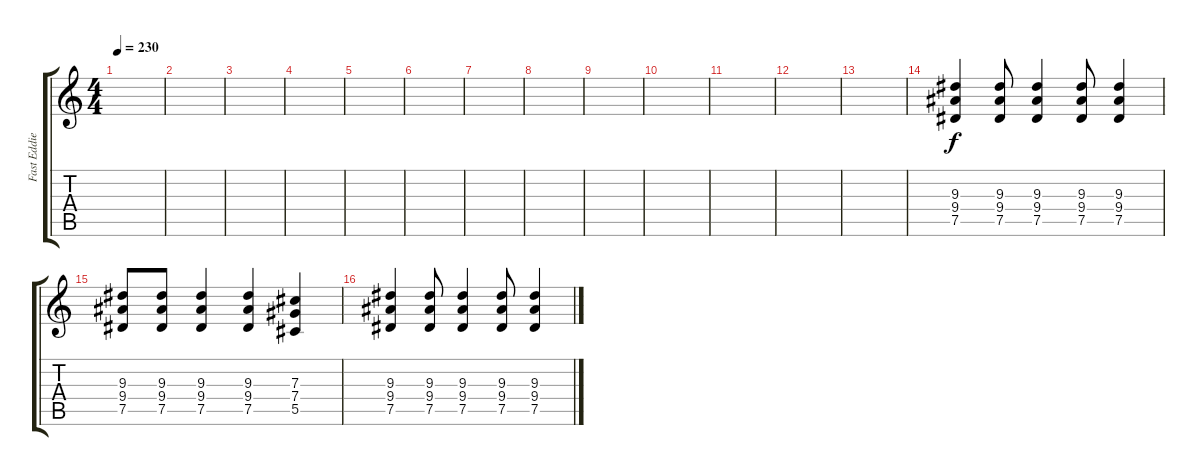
\track ("Fast Eddie" "Fast Eddie") {instrument distortionguitar}
\staff {score tabs}
\tuning (Eb4 Bb3 Gb3 Db3 Ab2 Eb2) {hide}
\ts (4 4)
\tempo 230
\clef g2
\ks c
|
|
|
|
|
|
|
|
|
|
|
|
|
(9.3 9.4 7.5).4 (9.3 9.4 7.5).8 (9.3 9.4 7.5).4 (9.3 9.4 7.5).8 (9.3 9.4 7.5).4 |
(9.3 9.4 7.5).8 (9.3 9.4 7.5).8 (9.3 9.4 7.5).4 (9.3 9.4 7.5).4 (7.3 7.4 5.5).4 |
(9.3 9.4 7.5).4 (9.3 9.4 7.5).8 (9.3 9.4 7.5).4 (9.3 9.4 7.5).8 (9.3 9.4 7.5).4
